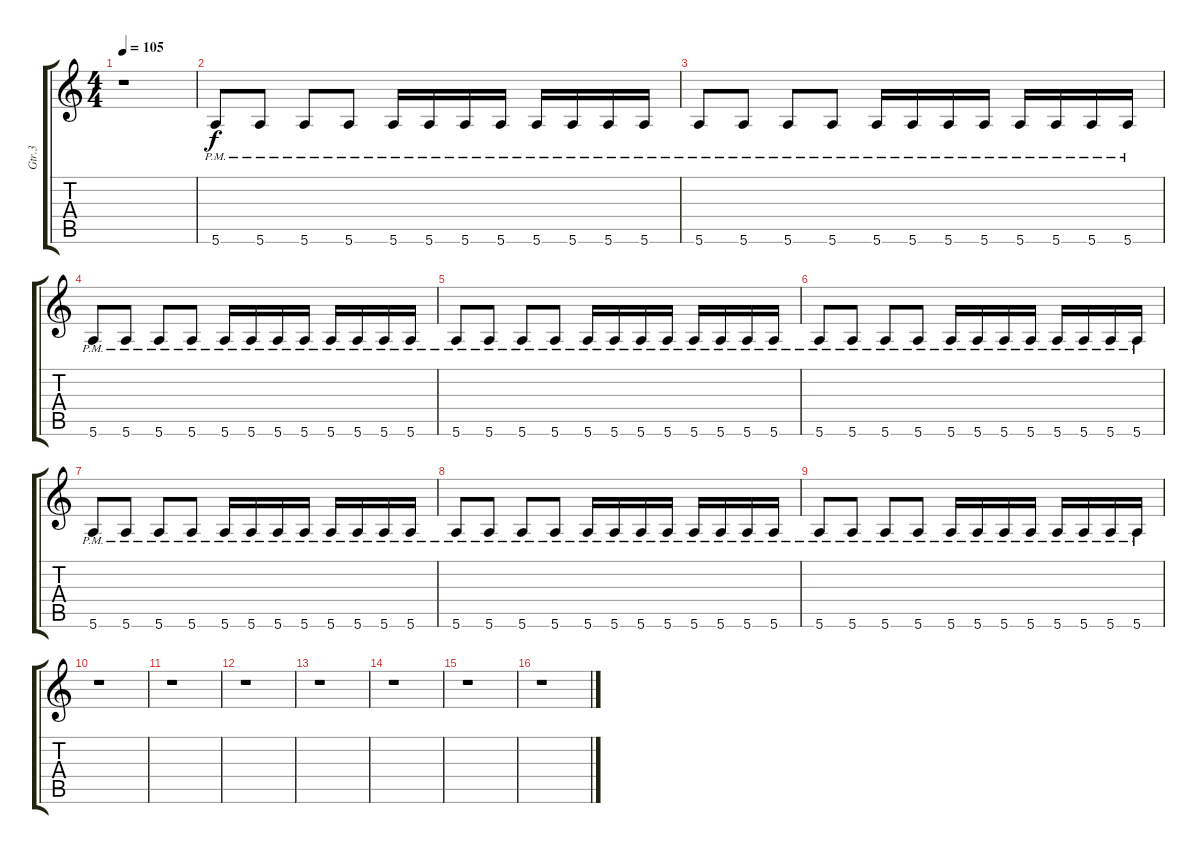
\track ("Gtr.3" "Gtr.3") {instrument distortionguitar}
\staff {score tabs}
\tuning (E4 B3 G3 D3 A2 E2) {hide}
\ts (4 4)
\tempo 105
\clef g2
\ks c
r.1{dy f instrument distortionguitar} |
5.6{pm}.8 5.6{pm}.8 5.6{pm}.8 5.6{pm}.8 5.6{pm}.16 5.6{pm}.16 5.6{pm}.16 5.6{pm}.16 5.6{pm}.16 5.6{pm}.16 5.6{pm}.16 5.6{pm}.16 |
5.6{pm}.8 5.6{pm}.8 5.6{pm}.8 5.6{pm}.8 5.6{pm}.16 5.6{pm}.16 5.6{pm}.16 5.6{pm}.16 5.6{pm}.16 5.6{pm}.16 5.6{pm}.16 5.6{pm}.16 |
5.6{pm}.8 5.6{pm}.8 5.6{pm}.8 5.6{pm}.8 5.6{pm}.16 5.6{pm}.16 5.6{pm}.16 5.6{pm}.16 5.6{pm}.16 5.6{pm}.16 5.6{pm}.16 5.6{pm}.16 |
5.6{pm}.8 5.6{pm}.8 5.6{pm}.8 5.6{pm}.8 5.6{pm}.16 5.6{pm}.16 5.6{pm}.16 5.6{pm}.16 5.6{pm}.16 5.6{pm}.16 5.6{pm}.16 5.6{pm}.16 |
5.6{pm}.8 5.6{pm}.8 5.6{pm}.8 5.6{pm}.8 5.6{pm}.16 5.6{pm}.16 5.6{pm}.16 5.6{pm}.16 5.6{pm}.16 5.6{pm}.16 5.6{pm}.16 5.6{pm}.16 |
5.6{pm}.8 5.6{pm}.8 5.6{pm}.8 5.6{pm}.8 5.6{pm}.16 5.6{pm}.16 5.6{pm}.16 5.6{pm}.16 5.6{pm}.16 5.6{pm}.16 5.6{pm}.16 5.6{pm}.16 |
5.6{pm}.8 5.6{pm}.8 5.6{pm}.8 5.6{pm}.8 5.6{pm}.16 5.6{pm}.16 5.6{pm}.16 5.6{pm}.16 5.6{pm}.16 5.6{pm}.16 5.6{pm}.16 5.6{pm}.16 |
5.6{pm}.8 5.6{pm}.8 5.6{pm}.8 5.6{pm}.8 5.6{pm}.16 5.6{pm}.16 5.6{pm}.16 5.6{pm}.16 5.6{pm}.16 5.6{pm}.16 5.6{pm}.16 5.6{pm}.16 |
r.1 |
r.1 |
r.1 |
r.1 |
r.1 |
r.1 |
r.1
